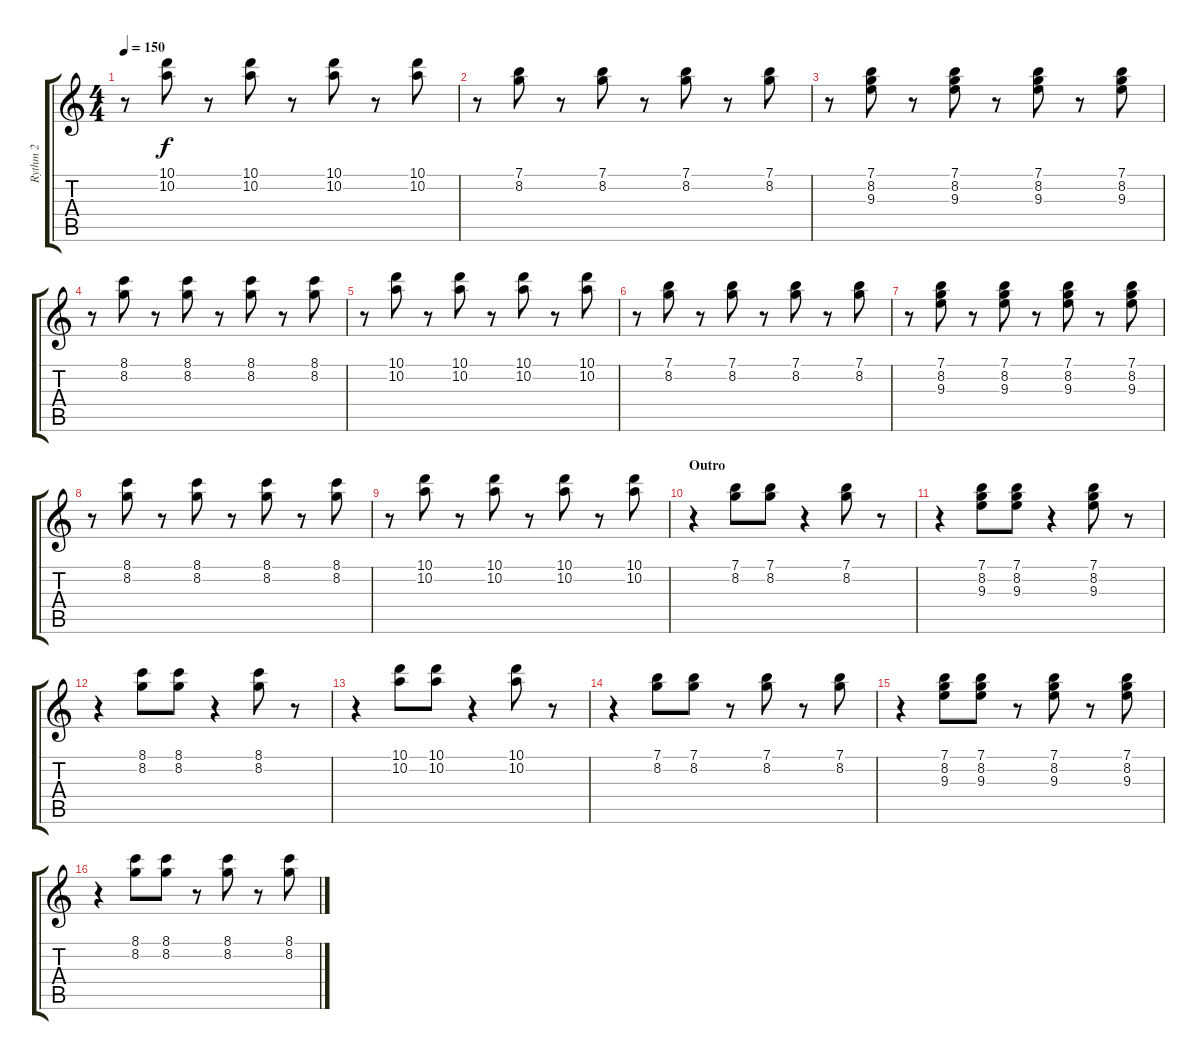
\track ("Rythm 2" "Rythm 2") {instrument electricguitarjazz}
\staff {score tabs}
\tuning (E4 B3 G3 D3 A2 E2) {hide}
\ts (4 4)
\tempo 150
\clef g2
\ks c
r.8{dy f} (10.1 10.2).8 r.8 (10.1 10.2).8 r.8 (10.1 10.2).8 r.8 (10.1 10.2).8 |
r.8 (7.1 8.2).8 r.8 (7.1 8.2).8 r.8 (7.1 8.2).8 r.8 (7.1 8.2).8 |
r.8 (7.1 8.2 9.3).8 r.8 (7.1 8.2 9.3).8 r.8 (7.1 8.2 9.3).8 r.8 (7.1 8.2 9.3).8 |
r.8 (8.1 8.2).8 r.8 (8.1 8.2).8 r.8 (8.1 8.2).8 r.8 (8.1 8.2).8 |
r.8 (10.1 10.2).8 r.8 (10.1 10.2).8 r.8 (10.1 10.2).8 r.8 (10.1 10.2).8 |
r.8 (7.1 8.2).8 r.8 (7.1 8.2).8 r.8 (7.1 8.2).8 r.8 (7.1 8.2).8 |
r.8 (7.1 8.2 9.3).8 r.8 (7.1 8.2 9.3).8 r.8 (7.1 8.2 9.3).8 r.8 (7.1 8.2 9.3).8 |
r.8 (8.1 8.2).8 r.8 (8.1 8.2).8 r.8 (8.1 8.2).8 r.8 (8.1 8.2).8 |
r.8 (10.1 10.2).8 r.8 (10.1 10.2).8 r.8 (10.1 10.2).8 r.8 (10.1 10.2).8 |
\section ("" "Outro")
r.4 (7.1 8.2).8 (7.1 8.2).8 r.4 (7.1 8.2).8 r.8 |
r.4 (7.1 8.2 9.3).8 (7.1 8.2 9.3).8 r.4 (7.1 8.2 9.3).8 r.8 |
r.4 (8.1 8.2).8 (8.1 8.2).8 r.4 (8.1 8.2).8 r.8 |
r.4 (10.1 10.2).8 (10.1 10.2).8 r.4 (10.1 10.2).8 r.8 |
r.4 (7.1 8.2).8 (7.1 8.2).8 r.8 (7.1 8.2).8 r.8 (7.1 8.2).8 |
r.4 (7.1 8.2 9.3).8 (7.1 8.2 9.3).8 r.8 (7.1 8.2 9.3).8 r.8 (7.1 8.2 9.3).8 |
r.4 (8.1 8.2).8 (8.1 8.2).8 r.8 (8.1 8.2).8 r.8 (8.1 8.2).8
